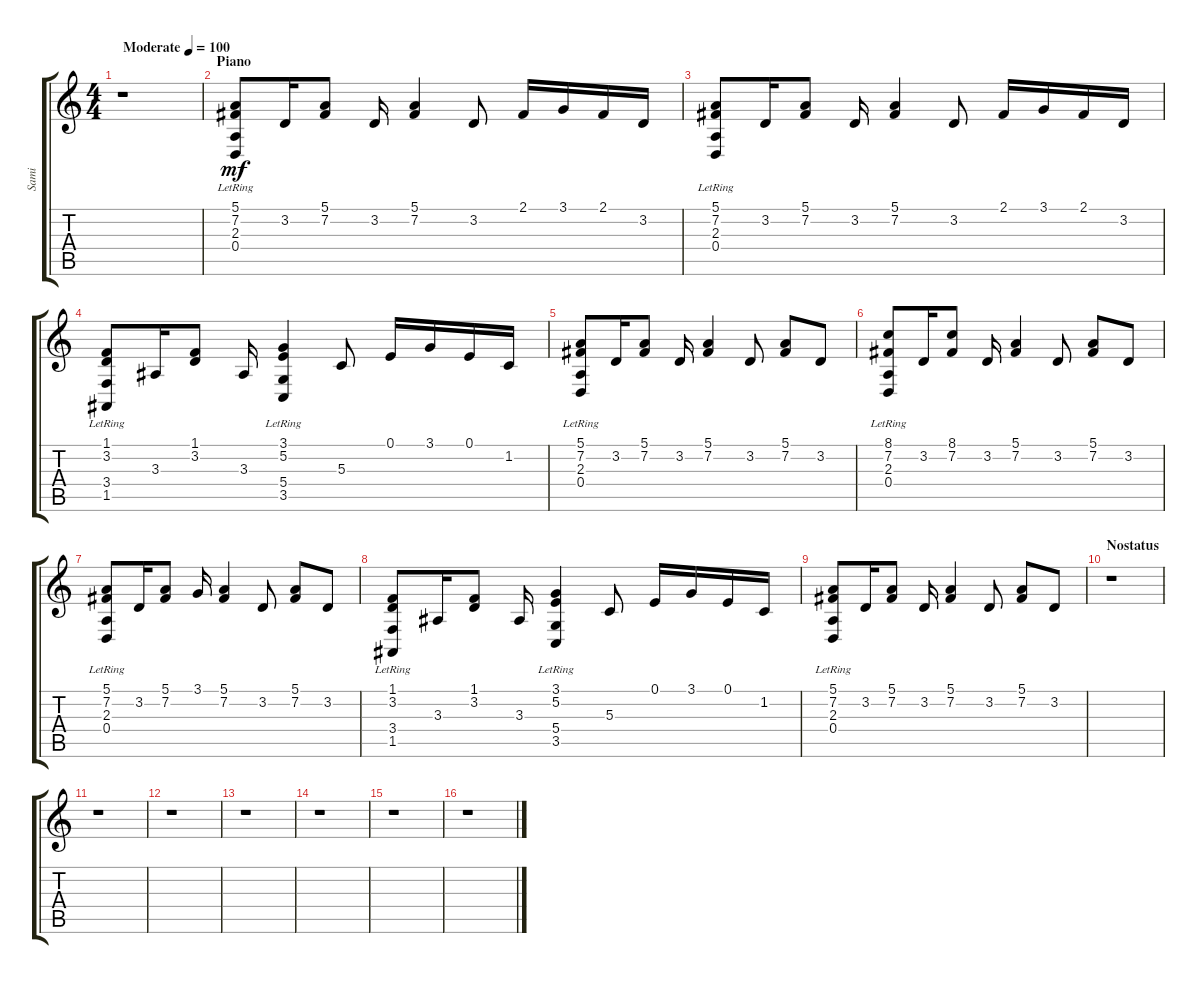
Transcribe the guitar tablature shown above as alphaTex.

\track ("Sami" "Sami") {instrument brightacousticpiano}
\staff {score tabs}
\tuning (E4 B3 G3 D3 A2 E2) {hide}
\ts (4 4)
\tempo (100 "Moderate")
\clef g2
\ks c
r.1{dy mf instrument brightacousticpiano} |
\section ("" "Piano")
(5.1 7.2 2.3{lr} 0.4{lr}).8 3.2.16 (5.1 7.2).8 3.2.16 (5.1 7.2).4 3.2.8 2.1.16 3.1.16 2.1.16 3.2.16 |
(5.1 7.2 2.3{lr} 0.4{lr}).8 3.2.16 (5.1 7.2).8 3.2.16 (5.1 7.2).4 3.2.8 2.1.16 3.1.16 2.1.16 3.2.16 |
(1.1 3.2 3.4{lr} 1.5{lr}).8 3.3.16 (1.1 3.2).8 3.3.16 (3.1 5.2 5.4{lr} 3.5{lr}).4 5.3.8 0.1.16 3.1.16 0.1.16 1.2.16 |
(5.1 7.2 2.3{lr} 0.4{lr}).8 3.2.16 (5.1 7.2).8 3.2.16 (5.1 7.2).4 3.2.8 (5.1 7.2).8 3.2.8 |
(8.1 7.2 2.3{lr} 0.4{lr}).8 3.2.16 (8.1 7.2).8 3.2.16 (5.1 7.2).4 3.2.8 (5.1 7.2).8 3.2.8 |
(5.1 7.2 2.3{lr} 0.4{lr}).8 3.2.16 (5.1 7.2).8 3.1.16 (5.1 7.2).4 3.2.8 (5.1 7.2).8 3.2.8 |
(1.1 3.2 3.4{lr} 1.5{lr}).8 3.3.16 (1.1 3.2).8 3.3.16 (3.1 5.2 5.4{lr} 3.5{lr}).4 5.3.8 0.1.16 3.1.16 0.1.16 1.2.16 |
(5.1 7.2 2.3{lr} 0.4{lr}).8 3.2.16 (5.1 7.2).8 3.2.16 (5.1 7.2).4 3.2.8 (5.1 7.2).8 3.2.8 |
\section ("" "Nostatus")
r.1 |
r.1 |
r.1 |
r.1 |
r.1 |
r.1 |
r.1
